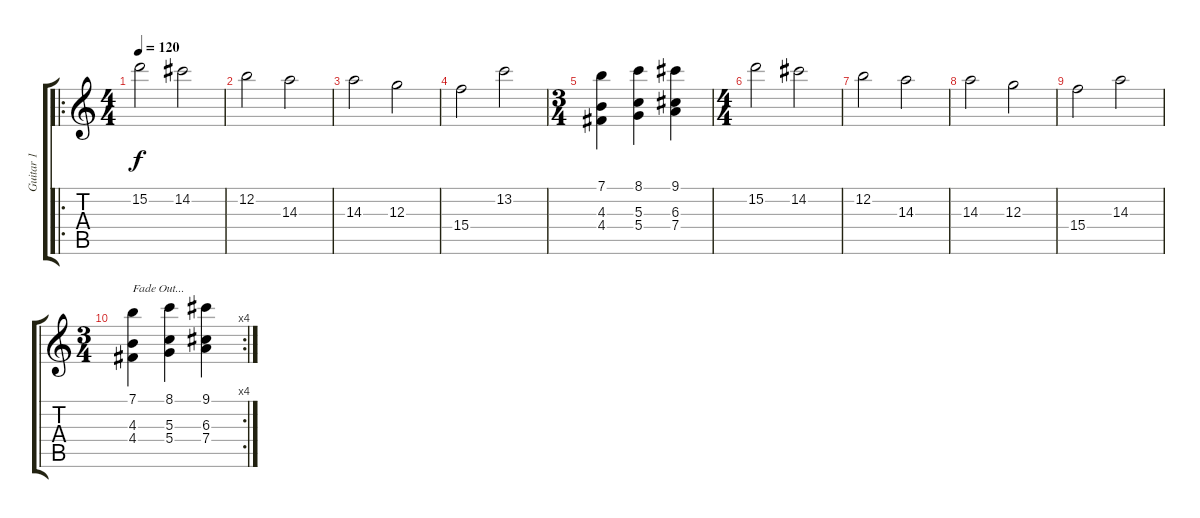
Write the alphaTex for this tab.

\track ("Guitar 1" "Guitar 1") {instrument distortionguitar}
\staff {score tabs}
\tuning (E4 B3 G3 D3 A2 E2) {hide}
\ro
\ts (4 4)
\tempo 120
\clef g2
\ks c
15.2.2{dy f volume 12} 14.2.2 |
12.2.2 14.3.2 |
14.3.2 12.3.2 |
15.4.2 13.2.2 |
\ts (3 4)
(7.1 4.3 4.4).4 (8.1 5.3 5.4).4 (9.1 6.3 7.4).4 |
\ts (4 4)
15.2.2 14.2.2 |
12.2.2 14.3.2 |
14.3.2 12.3.2 |
15.4.2 14.3.2 |
\rc 4
\ts (3 4)
(7.1 4.3 4.4).4{txt "Fade Out..."} (8.1 5.3 5.4).4 (9.1 6.3 7.4).4
